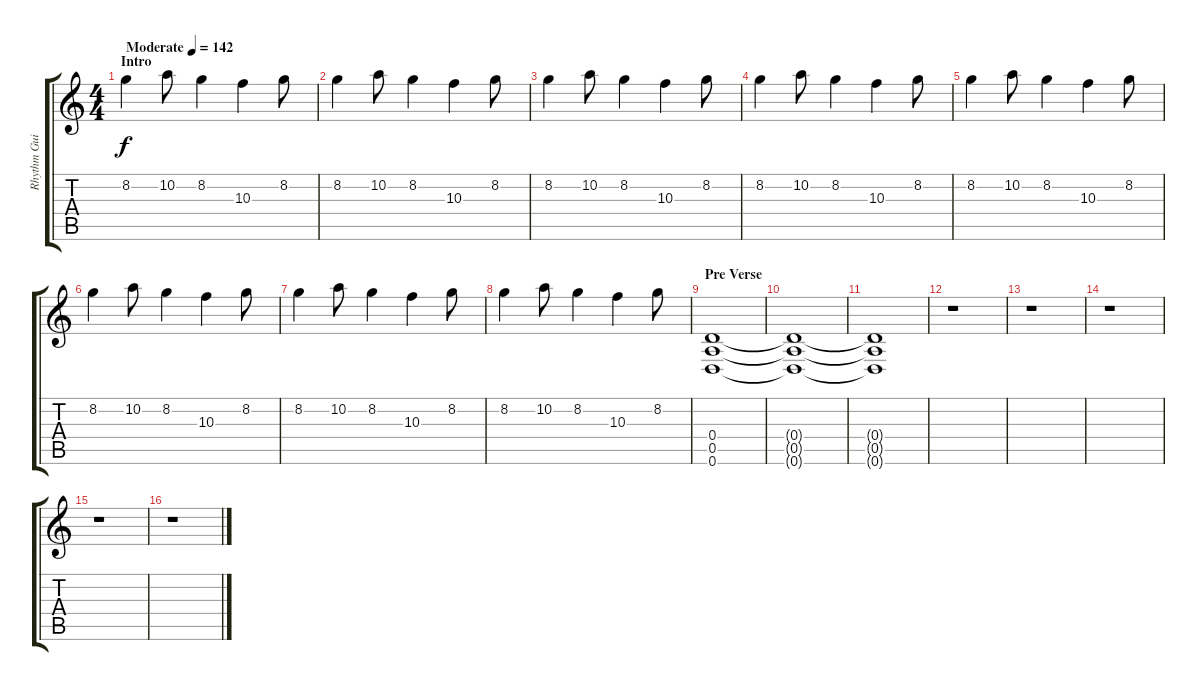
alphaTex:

\track ("Rhythm Guitar - Max Helyer" "Rhythm Gui") {instrument distortionguitar}
\staff {score tabs}
\tuning (E4 B3 G3 D3 A2 D2) {hide}
\ts (4 4)
\section ("" "Intro ")
\tempo (142 "Moderate")
\clef g2
\ks c
8.2.4{dy f instrument distortionguitar} 10.2.8 8.2.4 10.3.4 8.2.8 |
8.2.4 10.2.8 8.2.4 10.3.4 8.2.8 |
8.2.4 10.2.8 8.2.4 10.3.4 8.2.8 |
8.2.4 10.2.8 8.2.4 10.3.4 8.2.8 |
8.2.4 10.2.8 8.2.4 10.3.4 8.2.8 |
8.2.4 10.2.8 8.2.4 10.3.4 8.2.8 |
8.2.4 10.2.8 8.2.4 10.3.4 8.2.8 |
8.2.4 10.2.8 8.2.4 10.3.4 8.2.8 |
\section ("" "Pre Verse")
(0.4 0.5 0.6).1 |
(0.4{t} 0.5{t} 0.6{t}).1 |
(0.4{t} 0.5{t} 0.6{t}).1 |
r.1 |
r.1 |
r.1 |
r.1 |
r.1
